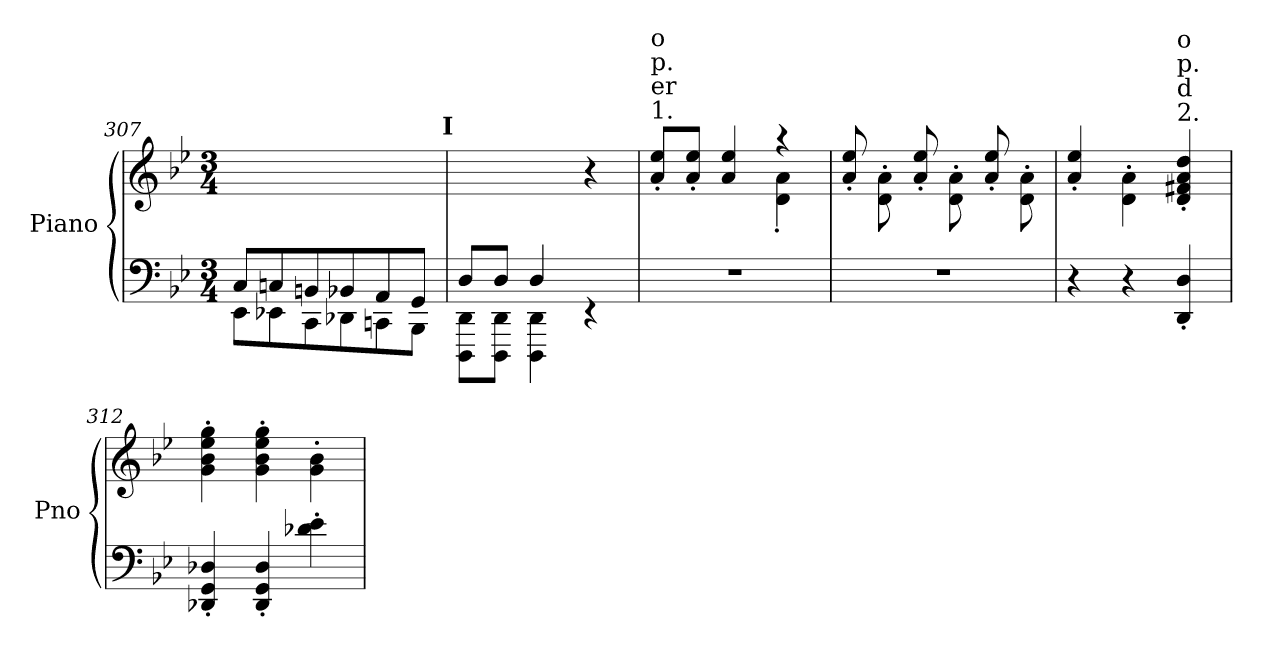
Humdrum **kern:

**kern	**kern
*part1	*part1
*staff2	*staff1
*I"Piano	*
*I'Pno	*
*clefF4	*clefG2
*k[b-e-]	*k[b-e-]
*B-:	*B-:
*M3/4	*M3/4
=307	=307
*^	*
8C/L	8EE-\L	2.ryy
8Cn/	8EE-X\	.
8BBn/	8CC\	.
8BB-X/	8DD-X\	.
8AA/	8CCn\	.
8GG/J	8BBB-\J	.
!!LO:REH:place=s1:a:B:enc=none:fs=7.7:t=I
=308	=308	=308
8D/L	8DDD\ 8DD\L	2ryy
8D/J	8DDD\ 8DD\J	.
4D/	4DDD\ 4DD\	.
4ryy	4rEE	4r
!!LO:LB:g=z
=309	=309	=309
*	*	*^
!	!	!LO:TX:a:t=1.	!
!	!	!LO:TX:a:t=er	!
!	!	!LO:TX:a:t=p.	!
!	!	!LO:TX:a:t=o	!
*v	*v	*	*
2.r	8a!/'> 8ee-!/'>L	4ryy
.	8a!/'> 8ee-!/'>J	.
.	4a!/ 4ee-!/	4ryy
.	4raa	4d!\'> 4a!\'>
*	*v	*v
=310	=310
2.r	8a!/'> 8ee-!/'>
.	8d!\'< 8a!\'<
.	8a!/'> 8ee-!/'>
.	8d!\'< 8a!\'<
.	8a!/'> 8ee-!/'>
.	8d!\'< 8a!\'<
=311	=311
4r	4a!/'> 4ee-!/'>
4r	4d!\'< 4a!\'<
!	!LO:TX:a:t=2.
!	!LO:TX:a:t=d
!	!LO:TX:a:t=p.
!	!LO:TX:a:t=o
4DD/'< 4D/'<	4d/'< 4f#X/'< 4a/'< 4dd/'<
=312	=312
4DD-X/'< 4GG/'< 4D-X/'<	4g\'> 4b-\'> 4ee-\'> 4gg\'>
4DD-/'< 4GG/'< 4D-/'<	4g\'> 4b-\'> 4ee-\'> 4gg\'>
4d-X\'> 4e-\'>	4g\'> 4b-\'>
=	=
*-	*-
